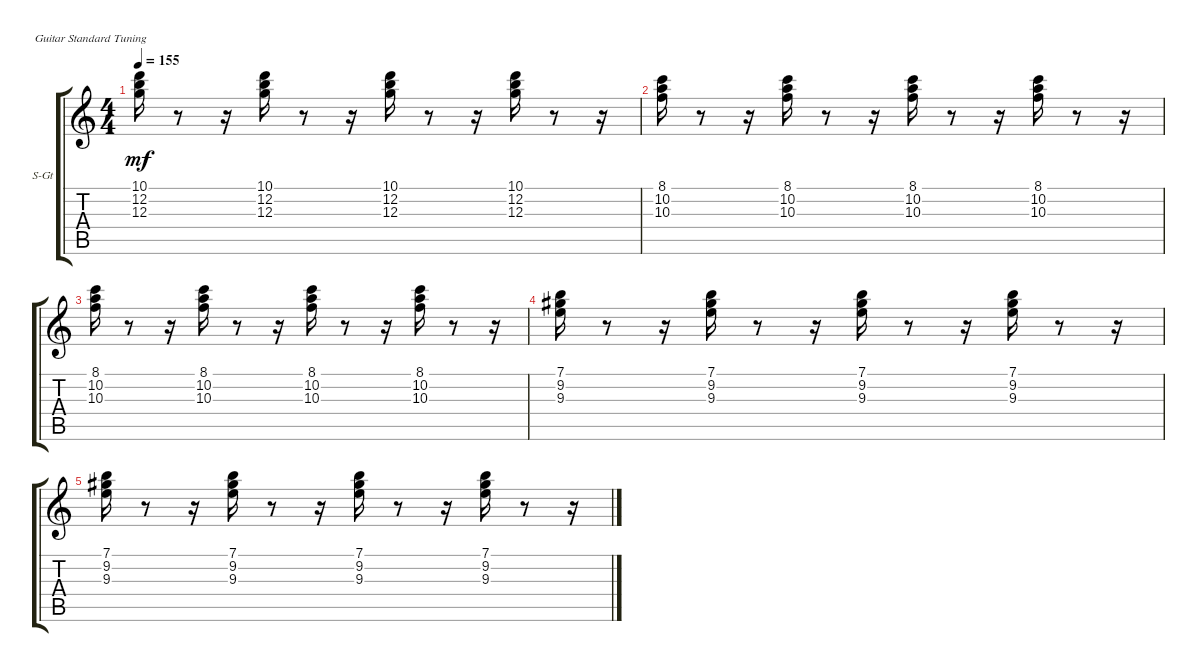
\defaultSystemsLayout 4
\bracketExtendMode groupsimilarinstruments
\firstSystemTrackNameOrientation horizontal
\otherSystemsTrackNameOrientation horizontal
\track ("Steel Guitar" "S-Gt") {instrument acousticguitarsteel}
\staff {score tabs}
\tuning (E4 B3 G3 D3 A2 E2)
\ts (4 4)
\tempo 155
\clef g2
\ks c
(10.1 12.2 12.3).16{dy mf} r.8 r.16 (10.1 12.2 12.3).16 r.8 r.16 (10.1 12.2 12.3).16 r.8 r.16 (10.1 12.2 12.3).16 r.8 r.16 |
(8.1 10.2 10.3).16 r.8 r.16 (8.1 10.2 10.3).16 r.8 r.16 (8.1 10.2 10.3).16 r.8 r.16 (8.1 10.2 10.3).16 r.8 r.16 |
(8.1 10.2 10.3).16 r.8 r.16 (8.1 10.2 10.3).16 r.8 r.16 (8.1 10.2 10.3).16 r.8 r.16 (8.1 10.2 10.3).16 r.8 r.16 |
(7.1 9.2 9.3).16 r.8 r.16 (7.1 9.2 9.3).16 r.8 r.16 (7.1 9.2 9.3).16 r.8 r.16 (7.1 9.2 9.3).16 r.8 r.16 |
(7.1 9.2 9.3).16 r.8 r.16 (7.1 9.2 9.3).16 r.8 r.16 (7.1 9.2 9.3).16 r.8 r.16 (7.1 9.2 9.3).16 r.8 r.16
